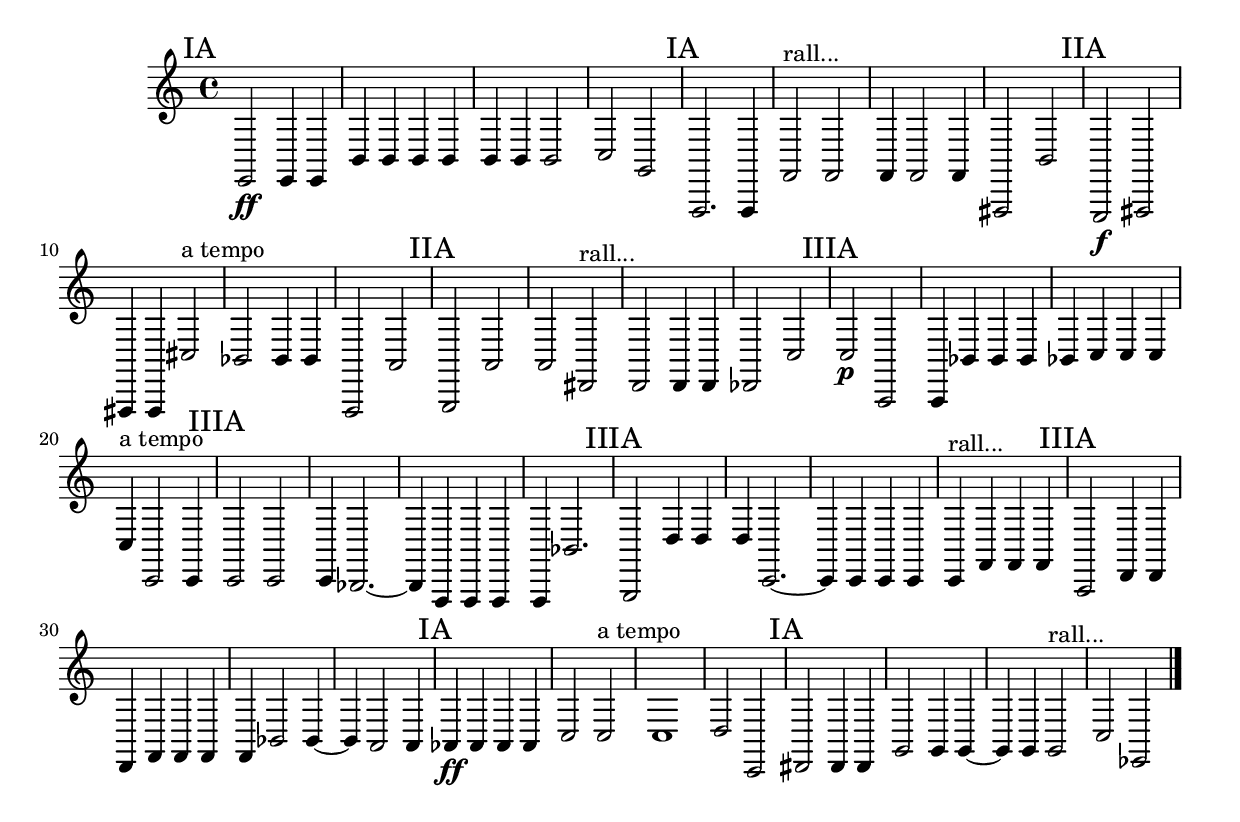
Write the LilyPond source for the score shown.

\new Voice {

|
\time 4/4
\mark "IA"
<e, >2 \ff
<e, >4
<e, >4
|
<b, >4
<b, >4
<b, >4
<b, >4
|
<b, >4
<b, >4
<b, >2
|
<c >2
<g, >2
|
\mark "IA"
<f,, >2.
<f,, >4
|
<f, >2 ^"rall..."
<f, >2
|
<f, >4
<f, >2
<f, >4
|
<fis,, >2
<b, >2
|
\mark "IIA"
<e,, >2 \f
<fis,, >2
|
<fis,, >4
<fis,, >4
<cis >2 ^"a tempo"
|
<bes, >2
<bes, >4
<bes, >4
|
<f,, >2
<a, >2
|
\mark "IIA"
<g,, >2
<a, >2
|
<a, >2
<dis, >2 ^"rall..."
|
<d, >2
<d, >4
<d, >4
|
<des, >2
<c >2
|
\mark "IIIA"
<c >2 \p
<a,, >2
|
<a,, >4
<bes, >4
<bes, >4
<bes, >4
|
<bes, >4
<c >4
<c >4
<c >4
|
<c >4 ^"a tempo"
<c, >2
<c, >4
|
\mark "IIIA"
<c, >2
<c, >2
|
<c, >4
<bes,, >2.~
|
<bes,, >4
<f,, >4
<f,, >4
<f,, >4
|
<f,, >4
<bes, >2.
|
\mark "IIIA"
<g,, >2
<d >4
<d >4
|
<d >4
<c, >2.~
|
<c, >4
<c, >4
<c, >4
<c, >4
|
<c, >4 ^"rall..."
<f, >4
<f, >4
<f, >4
|
\mark "IIIA"
<a,, >2
<d, >4
<d, >4
|
<d, >4
<f, >4
<f, >4
<f, >4
|
<f, >4
<bes, >2
<bes, >4~
|
<bes, >4
<a, >2
<a, >4
|
\mark "IA"
<aes, >4 \ff
<aes, >4
<aes, >4
<aes, >4
|
<c >2
<c >2 ^"a tempo"
|
<c >1
|
<d >2
<c, >2
|
\mark "IA"
<dis, >2
<dis, >4
<dis, >4
|
<g, >2
<g, >4
<g, >4~
|
<g, >4
<g, >4
<g, >2 ^"rall..."
|
<c >2
<ees, >2

\bar "|."
}